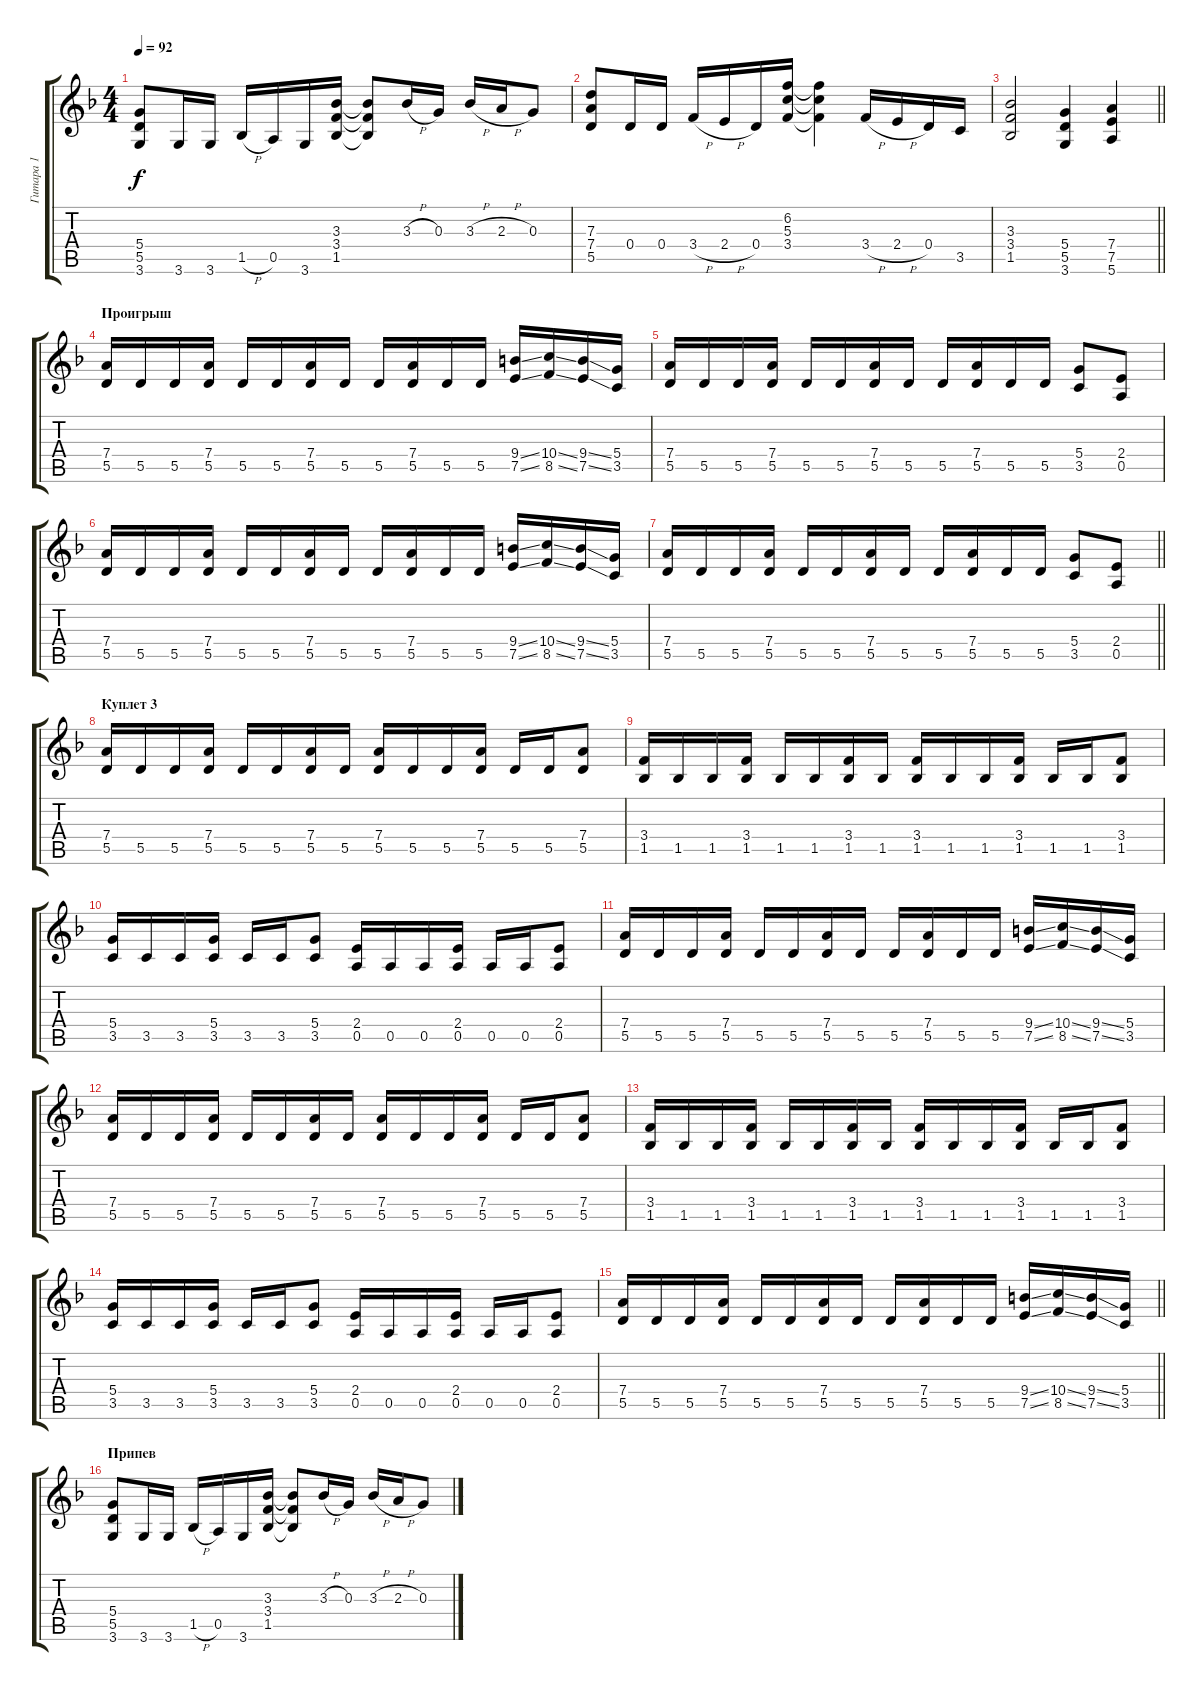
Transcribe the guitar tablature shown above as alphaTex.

\track ("Гитара 1" "Гитара 1") {instrument distortionguitar}
\staff {score tabs}
\tuning (E4 B3 G3 D3 A2 E2) {hide}
\ts (4 4)
\tempo 92
\clef g2
\ks dminor
(5.4 5.5 3.6).8{dy f} 3.6.16 3.6.16 1.5{h}.16 0.5.16 3.6.16 (3.3 3.4 1.5).16 (3.3{t} 3.4{t} 1.5{t}).8 3.3{h}.16 0.3.16 3.3{h}.16 2.3{h}.16 0.3.8 |
(7.3 7.4 5.5).8 0.4.16 0.4.16 3.4{h}.16 2.4{h}.16 0.4.16 (6.2 5.3 3.4).16 (6.2{t} 5.3{t} 3.4{t}).4 3.4{h}.16 2.4{h}.16 0.4.16 3.5.16 |
\barLineRight lightlight
(3.3 3.4 1.5).2 (5.4 5.5 3.6).4 (7.4 7.5 5.6).4 |
\section ("" "Проигрыш")
(7.4 5.5).16 5.5.16 5.5.16 (7.4 5.5).16 5.5.16 5.5.16 (7.4 5.5).16 5.5.16 5.5.16 (7.4 5.5).16 5.5.16 5.5.16 (9.4{ss} 7.5{ss}).16 (10.4{ss} 8.5{ss}).16 (9.4{ss} 7.5{ss}).16 (5.4 3.5).16 |
(7.4 5.5).16 5.5.16 5.5.16 (7.4 5.5).16 5.5.16 5.5.16 (7.4 5.5).16 5.5.16 5.5.16 (7.4 5.5).16 5.5.16 5.5.16 (5.4 3.5).8 (2.4 0.5).8 |
(7.4 5.5).16 5.5.16 5.5.16 (7.4 5.5).16 5.5.16 5.5.16 (7.4 5.5).16 5.5.16 5.5.16 (7.4 5.5).16 5.5.16 5.5.16 (9.4{ss} 7.5{ss}).16 (10.4{ss} 8.5{ss}).16 (9.4{ss} 7.5{ss}).16 (5.4 3.5).16 |
\barLineRight lightlight
(7.4 5.5).16 5.5.16 5.5.16 (7.4 5.5).16 5.5.16 5.5.16 (7.4 5.5).16 5.5.16 5.5.16 (7.4 5.5).16 5.5.16 5.5.16 (5.4 3.5).8 (2.4 0.5).8 |
\section ("" "Куплет 3")
(7.4 5.5).16 5.5.16 5.5.16 (7.4 5.5).16 5.5.16 5.5.16 (7.4 5.5).16 5.5.16 (7.4 5.5).16 5.5.16 5.5.16 (7.4 5.5).16 5.5.16 5.5.16 (7.4 5.5).8 |
(3.4 1.5).16 1.5.16 1.5.16 (3.4 1.5).16 1.5.16 1.5.16 (3.4 1.5).16 1.5.16 (3.4 1.5).16 1.5.16 1.5.16 (3.4 1.5).16 1.5.16 1.5.16 (3.4 1.5).8 |
(5.4 3.5).16 3.5.16 3.5.16 (5.4 3.5).16 3.5.16 3.5.16 (5.4 3.5).8 (2.4 0.5).16 0.5.16 0.5.16 (2.4 0.5).16 0.5.16 0.5.16 (2.4 0.5).8 |
(7.4 5.5).16 5.5.16 5.5.16 (7.4 5.5).16 5.5.16 5.5.16 (7.4 5.5).16 5.5.16 5.5.16 (7.4 5.5).16 5.5.16 5.5.16 (9.4{ss} 7.5{ss}).16 (10.4{ss} 8.5{ss}).16 (9.4{ss} 7.5{ss}).16 (5.4 3.5).16 |
(7.4 5.5).16 5.5.16 5.5.16 (7.4 5.5).16 5.5.16 5.5.16 (7.4 5.5).16 5.5.16 (7.4 5.5).16 5.5.16 5.5.16 (7.4 5.5).16 5.5.16 5.5.16 (7.4 5.5).8 |
(3.4 1.5).16 1.5.16 1.5.16 (3.4 1.5).16 1.5.16 1.5.16 (3.4 1.5).16 1.5.16 (3.4 1.5).16 1.5.16 1.5.16 (3.4 1.5).16 1.5.16 1.5.16 (3.4 1.5).8 |
(5.4 3.5).16 3.5.16 3.5.16 (5.4 3.5).16 3.5.16 3.5.16 (5.4 3.5).8 (2.4 0.5).16 0.5.16 0.5.16 (2.4 0.5).16 0.5.16 0.5.16 (2.4 0.5).8 |
\barLineRight lightlight
(7.4 5.5).16 5.5.16 5.5.16 (7.4 5.5).16 5.5.16 5.5.16 (7.4 5.5).16 5.5.16 5.5.16 (7.4 5.5).16 5.5.16 5.5.16 (9.4{ss} 7.5{ss}).16 (10.4{ss} 8.5{ss}).16 (9.4{ss} 7.5{ss}).16 (5.4 3.5).16 |
\section ("" "Припев")
(5.4 5.5 3.6).8 3.6.16 3.6.16 1.5{h}.16 0.5.16 3.6.16 (3.3 3.4 1.5).16 (3.3{t} 3.4{t} 1.5{t}).8 3.3{h}.16 0.3.16 3.3{h}.16 2.3{h}.16 0.3.8
